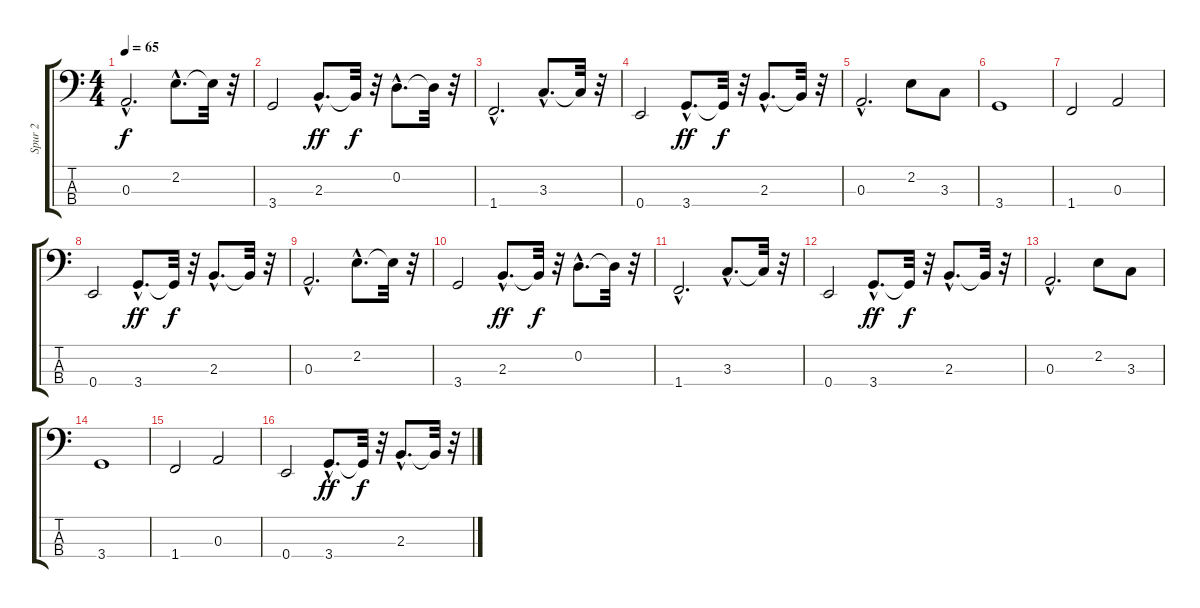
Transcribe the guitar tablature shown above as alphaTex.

\track ("Spur 2" "Spur 2") {instrument electricbassfinger}
\staff {score tabs}
\tuning (G2 D2 A1 E1) {hide}
\ts (4 4)
\tempo 65
\clef f4
\ks c
0.3{hac}.2{d dy f balance 8} 2.2{hac}.8{d} 2.2{t}.32 r.32 |
3.4.2 2.3{hac}.8{d dy ff} 2.3{t}.32{dy f} r.32 0.2{hac}.8{d} 0.2{t}.32 r.32 |
1.4{hac}.2{d} 3.3{hac}.8{d} 3.3{t}.32 r.32 |
0.4.2 3.4{hac}.8{d dy ff} 3.4{t}.32{dy f} r.32 2.3{hac}.8{d} 2.3{t}.32 r.32 |
0.3{hac}.2{d} 2.2.8 3.3.8 |
3.4.1 |
1.4.2 0.3.2 |
0.4.2 3.4{hac}.8{d dy ff} 3.4{t}.32{dy f} r.32 2.3{hac}.8{d} 2.3{t}.32 r.32 |
0.3{hac}.2{d balance 8} 2.2{hac}.8{d} 2.2{t}.32 r.32 |
3.4.2 2.3{hac}.8{d dy ff} 2.3{t}.32{dy f} r.32 0.2{hac}.8{d} 0.2{t}.32 r.32 |
1.4{hac}.2{d} 3.3{hac}.8{d} 3.3{t}.32 r.32 |
0.4.2 3.4{hac}.8{d dy ff} 3.4{t}.32{dy f} r.32 2.3{hac}.8{d} 2.3{t}.32 r.32 |
0.3{hac}.2{d} 2.2.8 3.3.8 |
3.4.1 |
1.4.2 0.3.2 |
0.4.2 3.4{hac}.8{d dy ff} 3.4{t}.32{dy f} r.32 2.3{hac}.8{d} 2.3{t}.32 r.32
